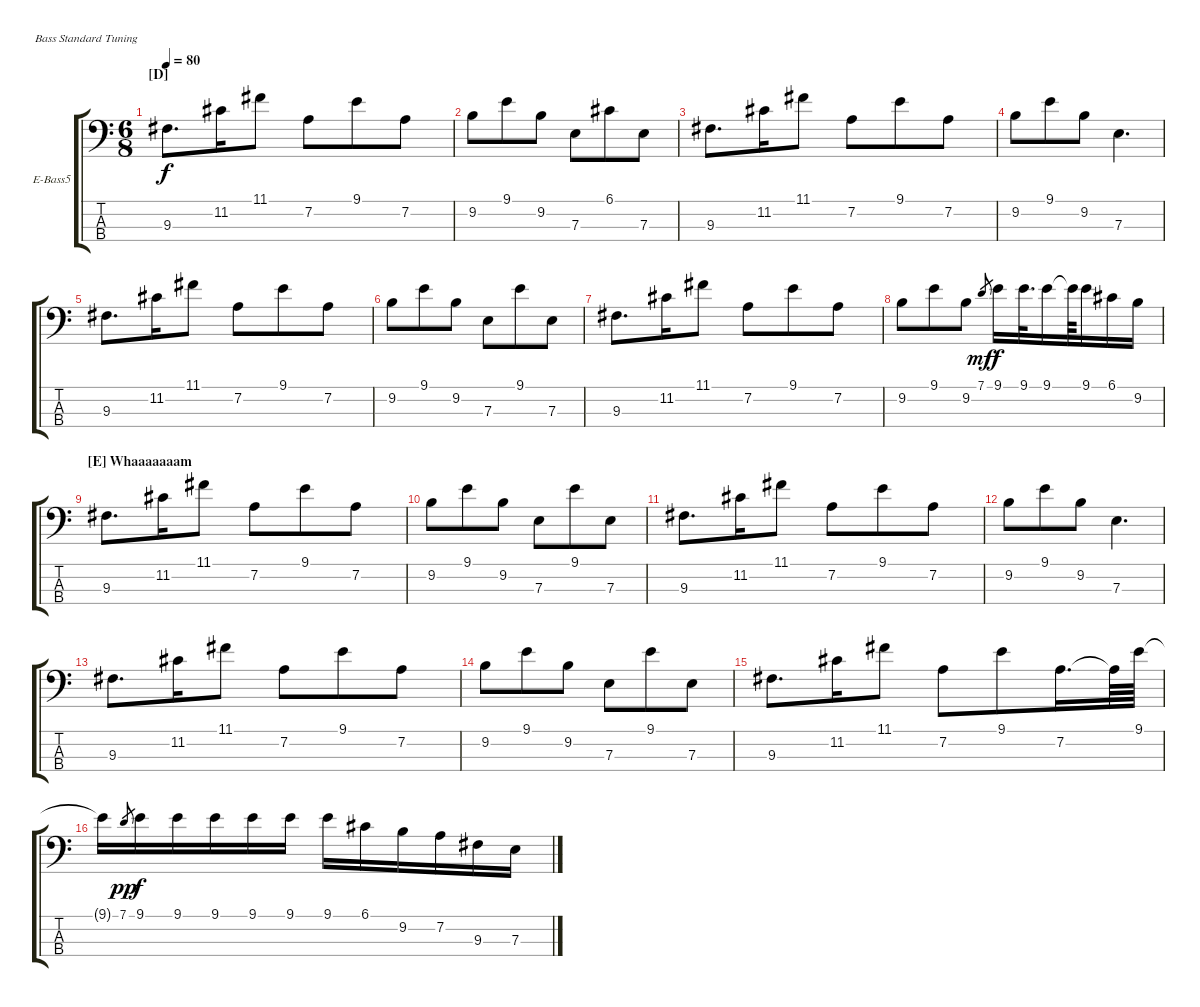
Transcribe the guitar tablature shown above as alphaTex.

\defaultSystemsLayout 4
\bracketExtendMode groupsimilarinstruments
\firstSystemTrackNameOrientation horizontal
\otherSystemsTrackNameOrientation horizontal
\track ("Trujillo" "E-Bass5") {instrument electricbassfinger}
\staff {score tabs}
\tuning (G2 D2 A1 E1)
\ts (6 8)
\section ("D" "")
\tempo 80
\clef f4
\ks c
9.3.8{d dy f} 11.2.16 11.1.8 7.2.8 9.1.8 7.2.8 |
9.2.8 9.1.8 9.2.8 7.3.8 6.1.8 7.3.8 |
9.3.8{d} 11.2.16 11.1.8 7.2.8 9.1.8 7.2.8 |
9.2.8 9.1.8 9.2.8 7.3.4{d} |
9.3.8{d} 11.2.16 11.1.8 7.2.8 9.1.8 7.2.8 |
9.2.8 9.1.8 9.2.8 7.3.8 9.1.8 7.3.8 |
9.3.8{d} 11.2.16 11.1.8 7.2.8 9.1.8 7.2.8 |
9.2.8 9.1.8 9.2.8 7.1.8{gr dy mf} 9.1.16{dy f} 9.1.32{d} 9.1.16 9.1{t}.64 9.1.16 6.1.16 9.2.16 |
\section ("E" "Whaaaaaaam")
9.3.8{d} 11.2.16 11.1.8 7.2.8 9.1.8 7.2.8 |
9.2.8 9.1.8 9.2.8 7.3.8 9.1.8 7.3.8 |
9.3.8{d} 11.2.16 11.1.8 7.2.8 9.1.8 7.2.8 |
9.2.8 9.1.8 9.2.8 7.3.4{d} |
9.3.8{d} 11.2.16 11.1.8 7.2.8 9.1.8 7.2.8 |
9.2.8 9.1.8 9.2.8 7.3.8 9.1.8 7.3.8 |
9.3.8{d} 11.2.16 11.1.8 7.2.8 9.1.8 7.2.16{d} 7.2{t}.64 9.1.64 |
9.1{t}.16 7.1.8{gr dy pp} 9.1.16{dy f} 9.1.16 9.1.16 9.1.16 9.1.16 9.1.16 6.1.16 9.2.16 7.2.16 9.3.16 7.3.16
